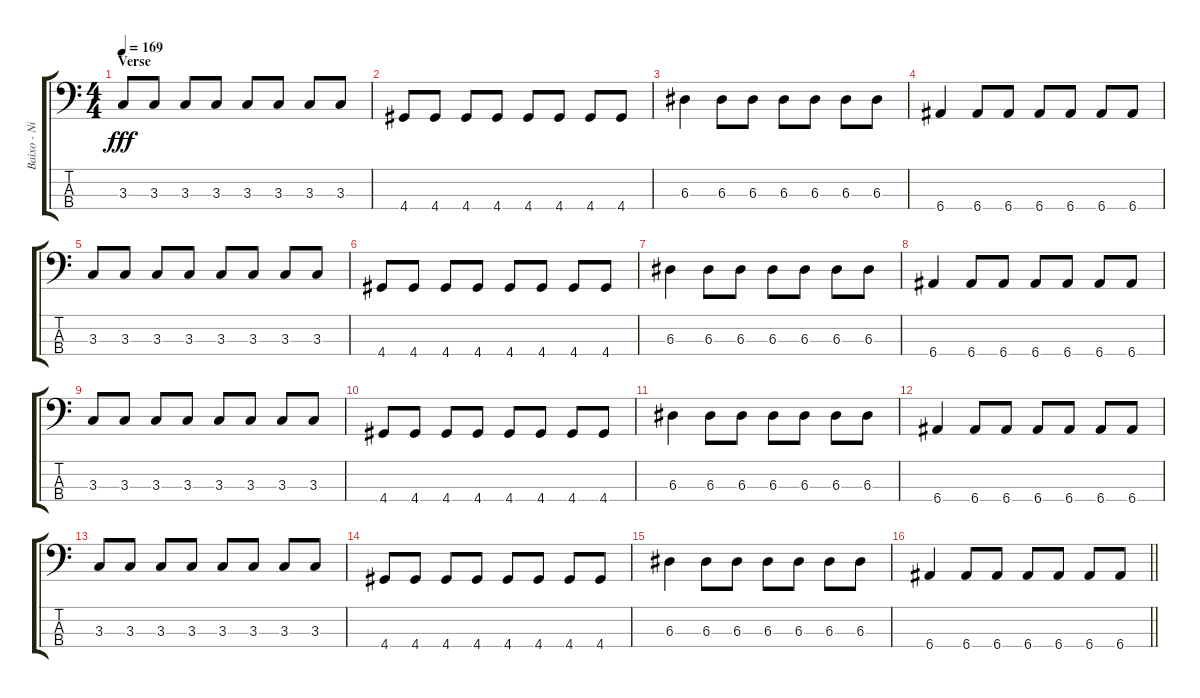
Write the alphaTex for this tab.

\track ("Baixo - Nikola" "Baixo - Ni") {instrument electricbasspick}
\staff {score tabs}
\tuning (G2 D2 A1 E1) {hide}
\ts (4 4)
\section ("" "Verse")
\tempo 169
\clef f4
\ks c
3.3.8{dy fff} 3.3.8 3.3.8 3.3.8 3.3.8 3.3.8 3.3.8 3.3.8 |
4.4.8 4.4.8 4.4.8 4.4.8 4.4.8 4.4.8 4.4.8 4.4.8 |
6.3.4 6.3.8 6.3.8 6.3.8 6.3.8 6.3.8 6.3.8 |
6.4.4 6.4.8 6.4.8 6.4.8 6.4.8 6.4.8 6.4.8 |
3.3.8 3.3.8 3.3.8 3.3.8 3.3.8 3.3.8 3.3.8 3.3.8 |
4.4.8 4.4.8 4.4.8 4.4.8 4.4.8 4.4.8 4.4.8 4.4.8 |
6.3.4 6.3.8 6.3.8 6.3.8 6.3.8 6.3.8 6.3.8 |
6.4.4 6.4.8 6.4.8 6.4.8 6.4.8 6.4.8 6.4.8 |
3.3.8 3.3.8 3.3.8 3.3.8 3.3.8 3.3.8 3.3.8 3.3.8 |
4.4.8 4.4.8 4.4.8 4.4.8 4.4.8 4.4.8 4.4.8 4.4.8 |
6.3.4 6.3.8 6.3.8 6.3.8 6.3.8 6.3.8 6.3.8 |
6.4.4 6.4.8 6.4.8 6.4.8 6.4.8 6.4.8 6.4.8 |
3.3.8 3.3.8 3.3.8 3.3.8 3.3.8 3.3.8 3.3.8 3.3.8 |
4.4.8 4.4.8 4.4.8 4.4.8 4.4.8 4.4.8 4.4.8 4.4.8 |
6.3.4 6.3.8 6.3.8 6.3.8 6.3.8 6.3.8 6.3.8 |
\barLineRight lightlight
6.4.4 6.4.8 6.4.8 6.4.8 6.4.8 6.4.8 6.4.8
